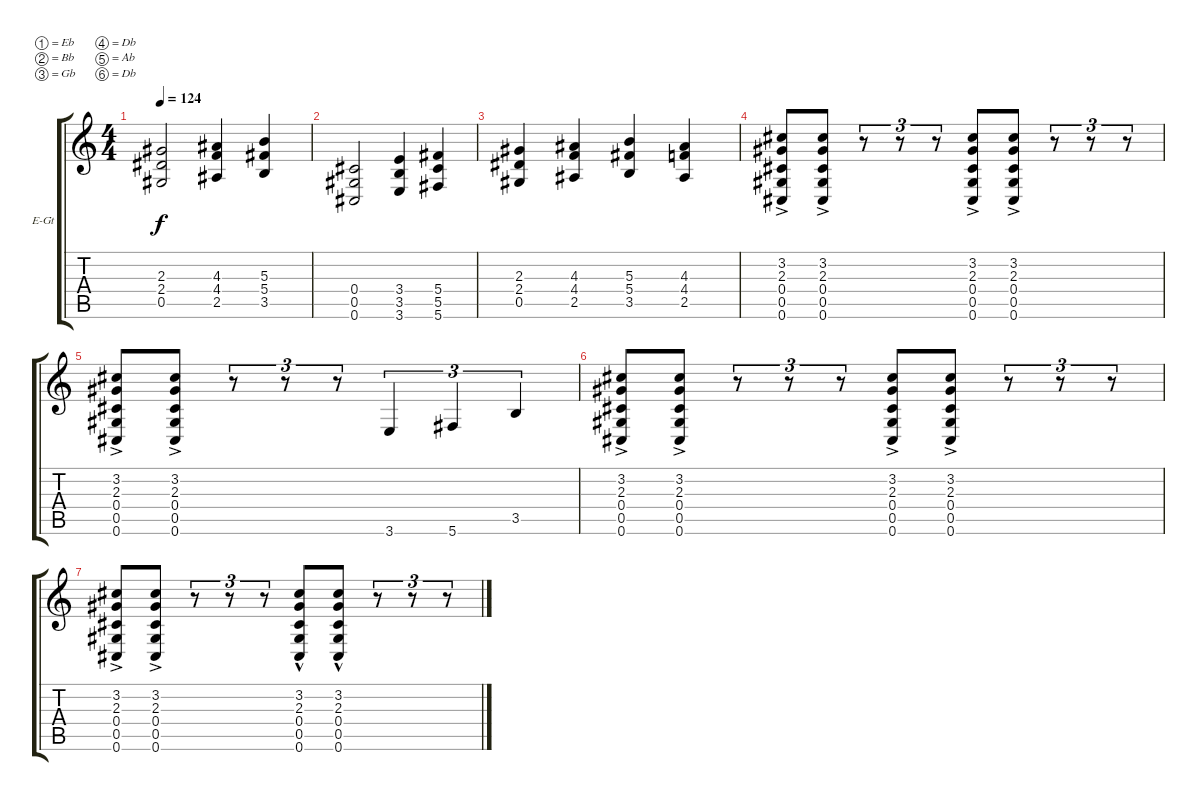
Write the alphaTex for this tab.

\defaultSystemsLayout 4
\bracketExtendMode groupsimilarinstruments
\firstSystemTrackNameOrientation horizontal
\otherSystemsTrackNameOrientation horizontal
\track ("Distortion Guitar" "E-Gt") {instrument distortionguitar}
\staff {score tabs}
\tuning (Eb4 Bb3 Gb3 Db3 Ab2 Db2)
\ts (4 4)
\tempo 124
\clef g2
\ks c
(0.5 2.4 2.3).2{dy f} (2.5 4.3 4.4).4 (3.5 5.4 5.3).4 |
(0.5 0.4 0.6).2 (3.6 3.5 3.4).4 (5.6 5.5 5.4).4 |
(0.5 2.4 2.3).4 (2.5 4.4 4.3).4 (3.5 5.4 5.3).4 (2.5 4.4 4.3).4 |
(0.6 0.5{ac} 0.4 2.3 3.2).8 (0.4 0.5{ac} 0.6 3.2 2.3).8 r.8{tu (3 2)} r.8{tu (3 2)} r.8{tu (3 2)} (0.6 0.5{ac} 0.4 2.3 3.2).8 (0.4 0.5{ac} 0.6 2.3 3.2).8 r.8{tu (3 2)} r.8{tu (3 2)} r.8{tu (3 2)} |
(0.6 0.5{ac} 0.4 2.3 3.2).8 (0.4 0.5{ac} 0.6 3.2 2.3).8 r.8{tu (3 2)} r.8{tu (3 2)} r.8{tu (3 2)} 3.6.4{tu (3 2)} 5.6.4{tu (3 2)} 3.5.4{tu (3 2)} |
(0.6 0.5{ac} 0.4 2.3 3.2).8 (0.4 0.5{ac} 0.6 3.2 2.3).8 r.8{tu (3 2)} r.8{tu (3 2)} r.8{tu (3 2)} (0.6 0.5{ac} 0.4 2.3 3.2).8 (0.4 0.5{ac} 0.6 2.3 3.2).8 r.8{tu (3 2)} r.8{tu (3 2)} r.8{tu (3 2)} |
(0.6 0.5{ac} 0.4 2.3 3.2).8 (0.4 0.5{ac} 0.6 3.2 2.3).8 r.8{tu (3 2)} r.8{tu (3 2)} r.8{tu (3 2)} (0.6 0.5{hac} 0.4 2.3 3.2).8 (0.4 0.5{hac} 0.6 2.3 3.2).8 r.8{tu (3 2)} r.8{tu (3 2)} r.8{tu (3 2)}
